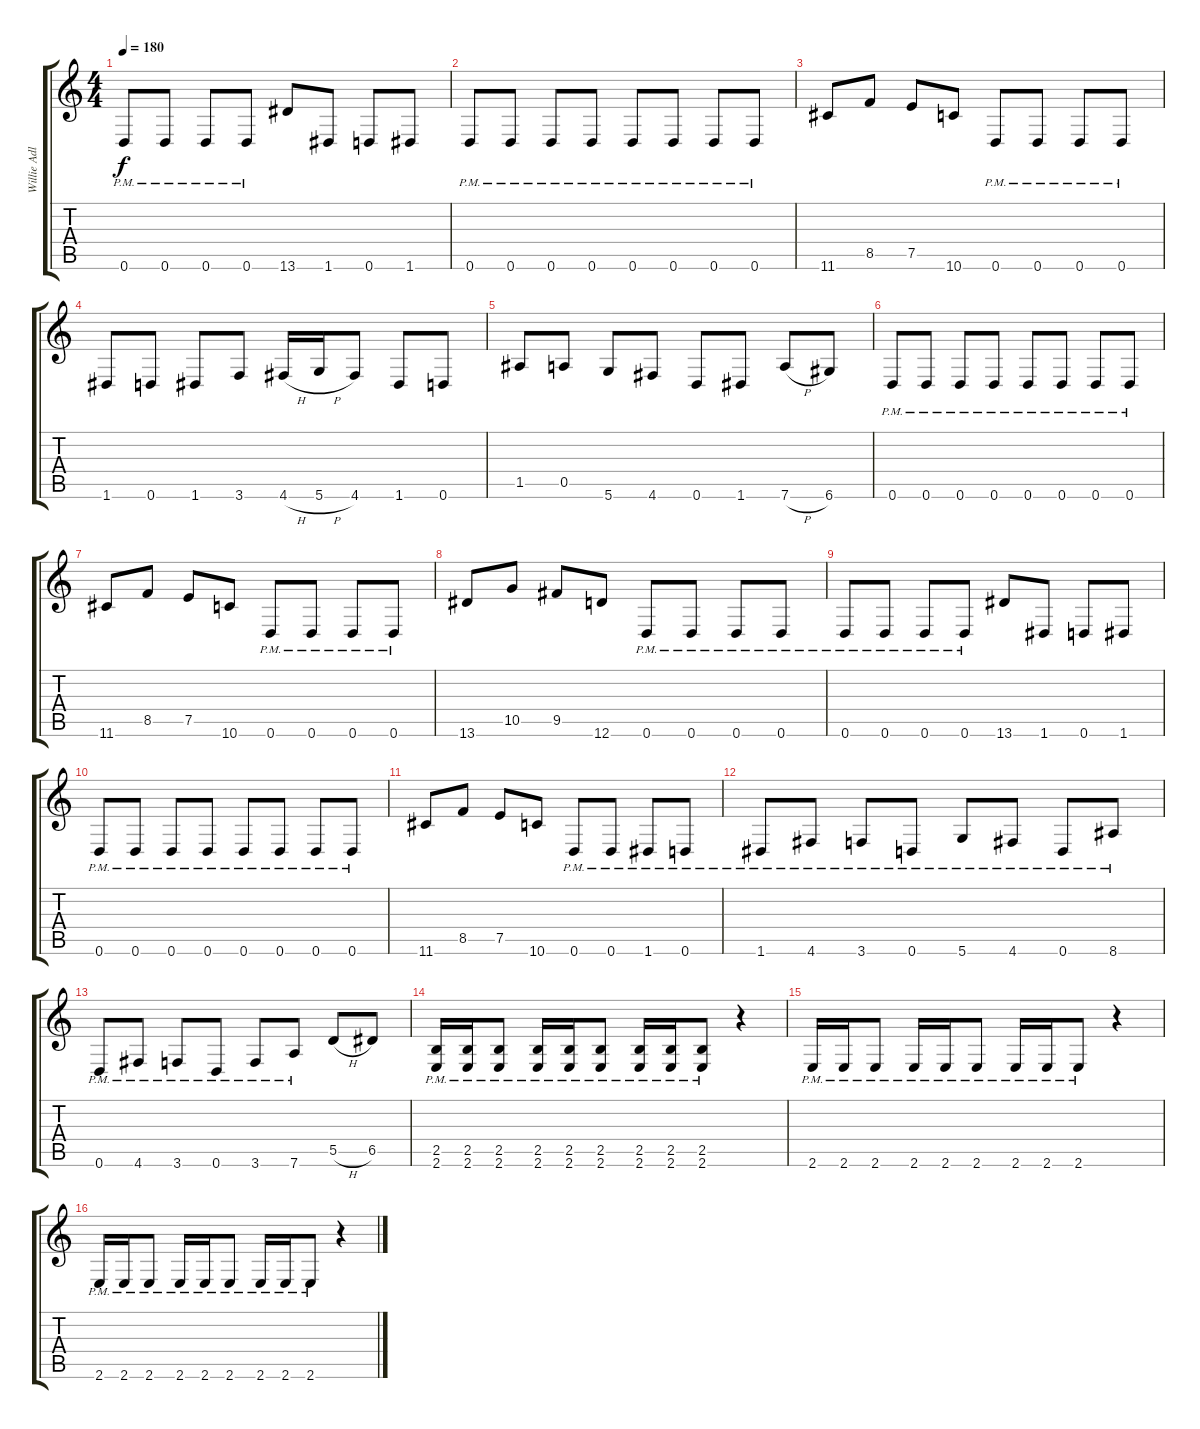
\track ("Willie Adler" "Willie Adl") {instrument distortionguitar}
\staff {score tabs}
\tuning (E4 B3 G3 D3 A2 D2) {hide}
\ts (4 4)
\tempo 180
\clef g2
\ks c
0.6{pm}.8{dy f} 0.6{pm}.8 0.6{pm}.8 0.6{pm}.8 13.6.8 1.6.8 0.6.8 1.6.8 |
0.6{pm}.8 0.6{pm}.8 0.6{pm}.8 0.6{pm}.8 0.6{pm}.8 0.6{pm}.8 0.6{pm}.8 0.6{pm}.8 |
11.6.8 8.5.8 7.5.8 10.6.8 0.6{pm}.8 0.6{pm}.8 0.6{pm}.8 0.6{pm}.8 |
1.6.8 0.6.8 1.6.8 3.6.8 4.6{h}.16 5.6{h}.16 4.6.8 1.6.8 0.6.8 |
1.5.8 0.5.8 5.6.8 4.6.8 0.6.8 1.6.8 7.6{h}.8 6.6.8 |
0.6{pm}.8 0.6{pm}.8 0.6{pm}.8 0.6{pm}.8 0.6{pm}.8 0.6{pm}.8 0.6{pm}.8 0.6{pm}.8 |
11.6.8 8.5.8 7.5.8 10.6.8 0.6{pm}.8 0.6{pm}.8 0.6{pm}.8 0.6{pm}.8 |
13.6.8 10.5.8 9.5.8 12.6.8 0.6{pm}.8 0.6{pm}.8 0.6{pm}.8 0.6{pm}.8 |
0.6{pm}.8 0.6{pm}.8 0.6{pm}.8 0.6{pm}.8 13.6.8 1.6.8 0.6.8 1.6.8 |
0.6{pm}.8 0.6{pm}.8 0.6{pm}.8 0.6{pm}.8 0.6{pm}.8 0.6{pm}.8 0.6{pm}.8 0.6{pm}.8 |
11.6.8 8.5.8 7.5.8 10.6.8 0.6{pm}.8 0.6{pm}.8 1.6{pm}.8 0.6{pm}.8 |
1.6{pm}.8 4.6{pm}.8 3.6{pm}.8 0.6{pm}.8 5.6{pm}.8 4.6{pm}.8 0.6{pm}.8 8.6{pm}.8 |
0.6{pm}.8 4.6{pm}.8 3.6{pm}.8 0.6{pm}.8 3.6{pm}.8 7.6{pm}.8 5.5{h}.8 6.5.8 |
\section ("" "")
(2.5{pm} 2.6{pm}).16 (2.5{pm} 2.6{pm}).16 (2.5{pm} 2.6{pm}).8 (2.5{pm} 2.6{pm}).16 (2.5{pm} 2.6{pm}).16 (2.5{pm} 2.6{pm}).8 (2.5{pm} 2.6{pm}).16 (2.5{pm} 2.6{pm}).16 (2.5{pm} 2.6{pm}).8 r.4 |
2.6{pm}.16 2.6{pm}.16 2.6{pm}.8 2.6{pm}.16 2.6{pm}.16 2.6{pm}.8 2.6{pm}.16 2.6{pm}.16 2.6{pm}.8 r.4 |
2.6{pm}.16 2.6{pm}.16 2.6{pm}.8 2.6{pm}.16 2.6{pm}.16 2.6{pm}.8 2.6{pm}.16 2.6{pm}.16 2.6{pm}.8 r.4
